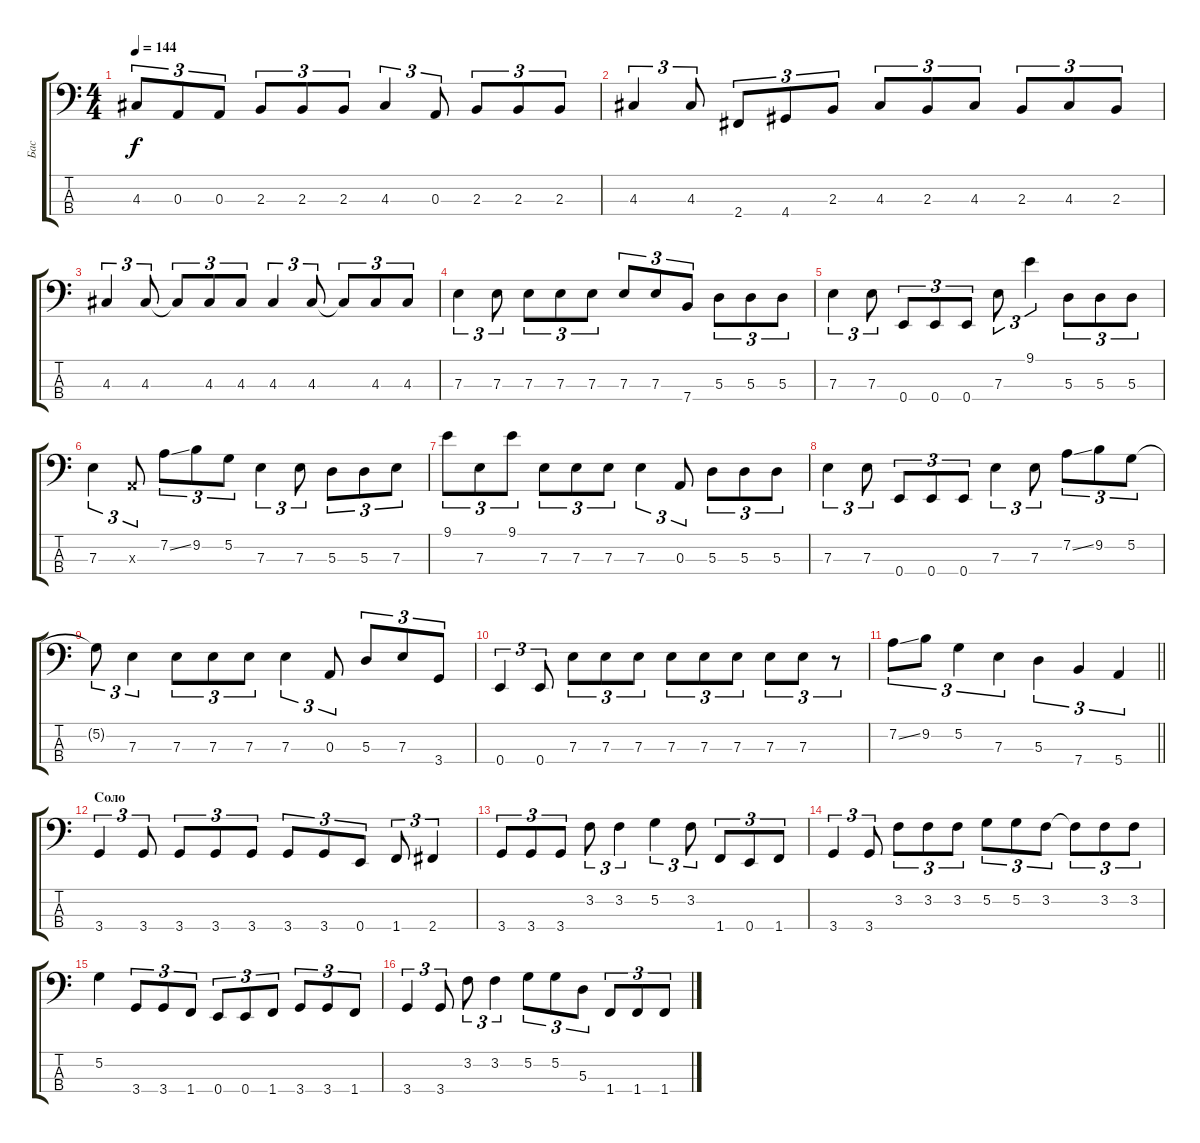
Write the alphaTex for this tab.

\track ("Бас" "Бас") {instrument electricbassfinger}
\staff {score tabs}
\tuning (G2 D2 A1 E1) {hide}
\ts (4 4)
\tempo 144
\clef f4
\ks c
4.3.8{tu (3 2) dy f} 0.3.8{tu (3 2)} 0.3.8{tu (3 2)} 2.3.8{tu (3 2)} 2.3.8{tu (3 2)} 2.3.8{tu (3 2)} 4.3.4{tu (3 2)} 0.3.8{tu (3 2)} 2.3.8{tu (3 2)} 2.3.8{tu (3 2)} 2.3.8{tu (3 2)} |
4.3.4{tu (3 2)} 4.3.8{tu (3 2)} 2.4.8{tu (3 2)} 4.4.8{tu (3 2)} 2.3.8{tu (3 2)} 4.3.8{tu (3 2)} 2.3.8{tu (3 2)} 4.3.8{tu (3 2)} 2.3.8{tu (3 2)} 4.3.8{tu (3 2)} 2.3.8{tu (3 2)} |
4.3.4{tu (3 2)} 4.3.8{tu (3 2)} 4.3{t}.8{tu (3 2)} 4.3.8{tu (3 2)} 4.3.8{tu (3 2)} 4.3.4{tu (3 2)} 4.3.8{tu (3 2)} 4.3{t}.8{tu (3 2)} 4.3.8{tu (3 2)} 4.3.8{tu (3 2)} |
7.3.4{tu (3 2)} 7.3.8{tu (3 2)} 7.3.8{tu (3 2)} 7.3.8{tu (3 2)} 7.3.8{tu (3 2)} 7.3.8{tu (3 2)} 7.3.8{tu (3 2)} 7.4.8{tu (3 2)} 5.3.8{tu (3 2)} 5.3.8{tu (3 2)} 5.3.8{tu (3 2)} |
7.3.4{tu (3 2)} 7.3.8{tu (3 2)} 0.4.8{tu (3 2)} 0.4.8{tu (3 2)} 0.4.8{tu (3 2)} 7.3.8{tu (3 2)} 9.1.4{tu (3 2)} 5.3.8{tu (3 2)} 5.3.8{tu (3 2)} 5.3.8{tu (3 2)} |
7.3.4{tu (3 2)} 0.3{x}.8{tu (3 2)} 7.2{ss}.8{tu (3 2)} 9.2.8{tu (3 2)} 5.2.8{tu (3 2)} 7.3.4{tu (3 2)} 7.3.8{tu (3 2)} 5.3.8{tu (3 2)} 5.3.8{tu (3 2)} 7.3.8{tu (3 2)} |
9.1.8{tu (3 2)} 7.3.8{tu (3 2)} 9.1.8{tu (3 2)} 7.3.8{tu (3 2)} 7.3.8{tu (3 2)} 7.3.8{tu (3 2)} 7.3.4{tu (3 2)} 0.3.8{tu (3 2)} 5.3.8{tu (3 2)} 5.3.8{tu (3 2)} 5.3.8{tu (3 2)} |
7.3.4{tu (3 2)} 7.3.8{tu (3 2)} 0.4.8{tu (3 2)} 0.4.8{tu (3 2)} 0.4.8{tu (3 2)} 7.3.4{tu (3 2)} 7.3.8{tu (3 2)} 7.2{ss}.8{tu (3 2)} 9.2.8{tu (3 2)} 5.2.8{tu (3 2)} |
5.2{t}.8{tu (3 2)} 7.3.4{tu (3 2)} 7.3.8{tu (3 2)} 7.3.8{tu (3 2)} 7.3.8{tu (3 2)} 7.3.4{tu (3 2)} 0.3.8{tu (3 2)} 5.3.8{tu (3 2)} 7.3.8{tu (3 2)} 3.4.8{tu (3 2)} |
0.4.4{tu (3 2)} 0.4.8{tu (3 2)} 7.3.8{tu (3 2)} 7.3.8{tu (3 2)} 7.3.8{tu (3 2)} 7.3.8{tu (3 2)} 7.3.8{tu (3 2)} 7.3.8{tu (3 2)} 7.3.8{tu (3 2)} 7.3.8{tu (3 2)} r.8{tu (3 2)} |
\barLineRight lightlight
7.2{ss}.8{tu (3 2)} 9.2.8{tu (3 2)} 5.2.4{tu (3 2)} 7.3.4{tu (3 2)} 5.3.4{tu (3 2)} 7.4.4{tu (3 2)} 5.4.4{tu (3 2)} |
\section ("" "Соло")
3.4.4{tu (3 2)} 3.4.8{tu (3 2)} 3.4.8{tu (3 2)} 3.4.8{tu (3 2)} 3.4.8{tu (3 2)} 3.4.8{tu (3 2)} 3.4.8{tu (3 2)} 0.4.8{tu (3 2)} 1.4.8{tu (3 2)} 2.4.4{tu (3 2)} |
3.4.8{tu (3 2)} 3.4.8{tu (3 2)} 3.4.8{tu (3 2)} 3.2.8{tu (3 2)} 3.2.4{tu (3 2)} 5.2.4{tu (3 2)} 3.2.8{tu (3 2)} 1.4.8{tu (3 2)} 0.4.8{tu (3 2)} 1.4.8{tu (3 2)} |
3.4.4{tu (3 2)} 3.4.8{tu (3 2)} 3.2.8{tu (3 2)} 3.2.8{tu (3 2)} 3.2.8{tu (3 2)} 5.2.8{tu (3 2)} 5.2.8{tu (3 2)} 3.2.8{tu (3 2)} 3.2{t}.8{tu (3 2)} 3.2.8{tu (3 2)} 3.2.8{tu (3 2)} |
5.2.4 3.4.8{tu (3 2)} 3.4.8{tu (3 2)} 1.4.8{tu (3 2)} 0.4.8{tu (3 2)} 0.4.8{tu (3 2)} 1.4.8{tu (3 2)} 3.4.8{tu (3 2)} 3.4.8{tu (3 2)} 1.4.8{tu (3 2)} |
3.4.4{tu (3 2)} 3.4.8{tu (3 2)} 3.2.8{tu (3 2)} 3.2.4{tu (3 2)} 5.2.8{tu (3 2)} 5.2.8{tu (3 2)} 5.3.8{tu (3 2)} 1.4.8{tu (3 2)} 1.4.8{tu (3 2)} 1.4.8{tu (3 2)}
